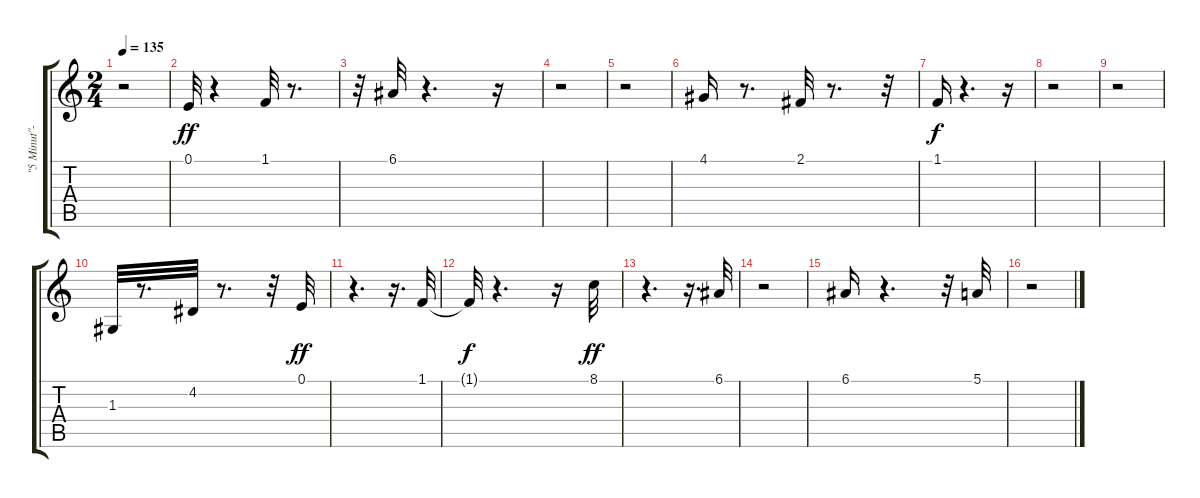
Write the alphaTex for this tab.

\track ("\"5 Minut\"-Song from movie \"Karnavalnaya " "\"5 Minut\"-") {instrument accordion}
\staff {score tabs}
\tuning (E4 B3 G3 D3 A2 E2) {hide}
\ts (2 4)
\tempo 135
\clef g2
\ks c
r.2{dy f} |
0.1.32{dy ff instrument tubularbells} r.4 1.1.32 r.8{d} |
r.32 6.1.32 r.4{d} r.16 |
r.2 |
r.2 |
4.1.16 r.8{d} 2.1.32 r.8{d} r.32 |
1.1.16{dy f} r.4{d} r.16 |
r.2 |
r.2 |
1.3.32 r.8{d} 4.2.32 r.8{d} r.32 0.1.32{dy ff} |
r.4{d} r.16{d} 1.1.32 |
1.1{t}.32{dy f} r.4{d} r.16 8.1.32{dy ff} |
r.4{d} r.16{d} 6.1.32 |
r.2 |
6.1.16 r.4{d} r.32 5.1.32 |
r.2
